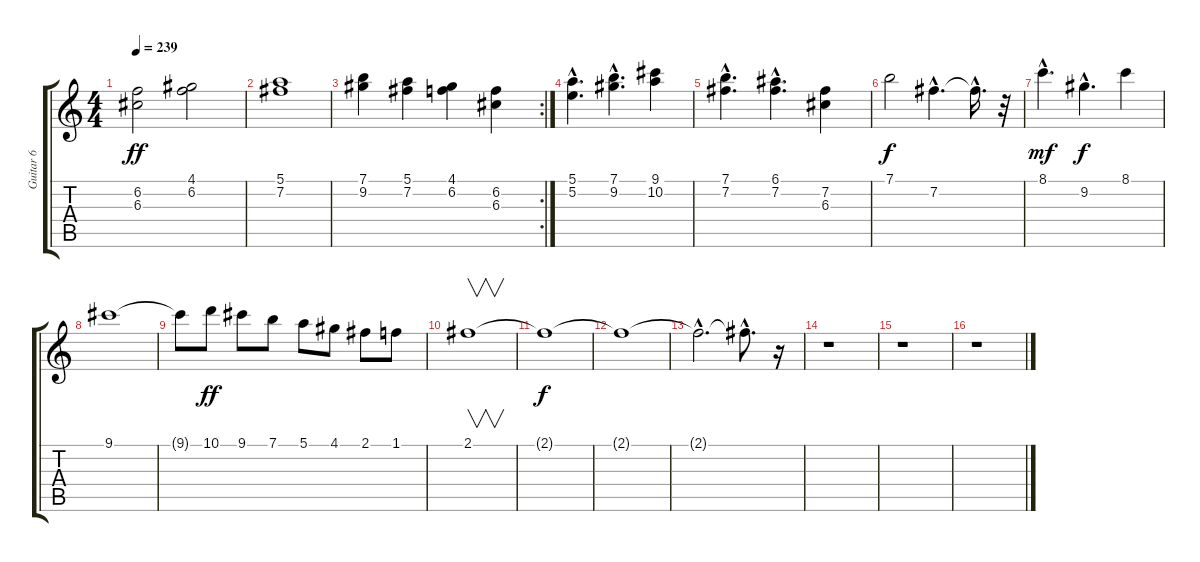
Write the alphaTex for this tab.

\track ("Guitar 6" "Guitar 6") {instrument distortionguitar}
\staff {score tabs}
\tuning (E4 B3 G3 D3 A2 E2) {hide}
\ts (4 4)
\tempo 239
\clef g2
\ks c
(6.2 6.3).2{dy ff} (4.1 6.2).2 |
(5.1 7.2).1 |
\rc 2
(7.1 9.2).4 (5.1 7.2).4 (4.1 6.2).4 (6.2 6.3).4 |
(5.1{hac} 5.2{hac}).4{d} (7.1{hac} 9.2{hac}).4{d} (9.1 10.2).4 |
(7.1{hac} 7.2{hac}).4{d} (6.1{hac} 7.2{hac}).4{d} (7.2 6.3).4 |
7.1.2{dy f} 7.2{hac}.4{d} 7.2{hac t}.16{d} r.32 |
8.1{hac}.4{d dy mf} 9.2{hac}.4{d dy f} 8.1.4 |
9.1.1 |
9.1{t}.8 10.1.8{dy ff} 9.1.8 7.1.8 5.1.8 4.1.8 2.1.8 1.1.8 |
2.1.1{v} |
2.1{t}.1{dy f} |
2.1{t}.1 |
2.1{hac t}.2{d} 2.1{hac t}.8{d} r.16 |
r.1 |
r.1 |
r.1
